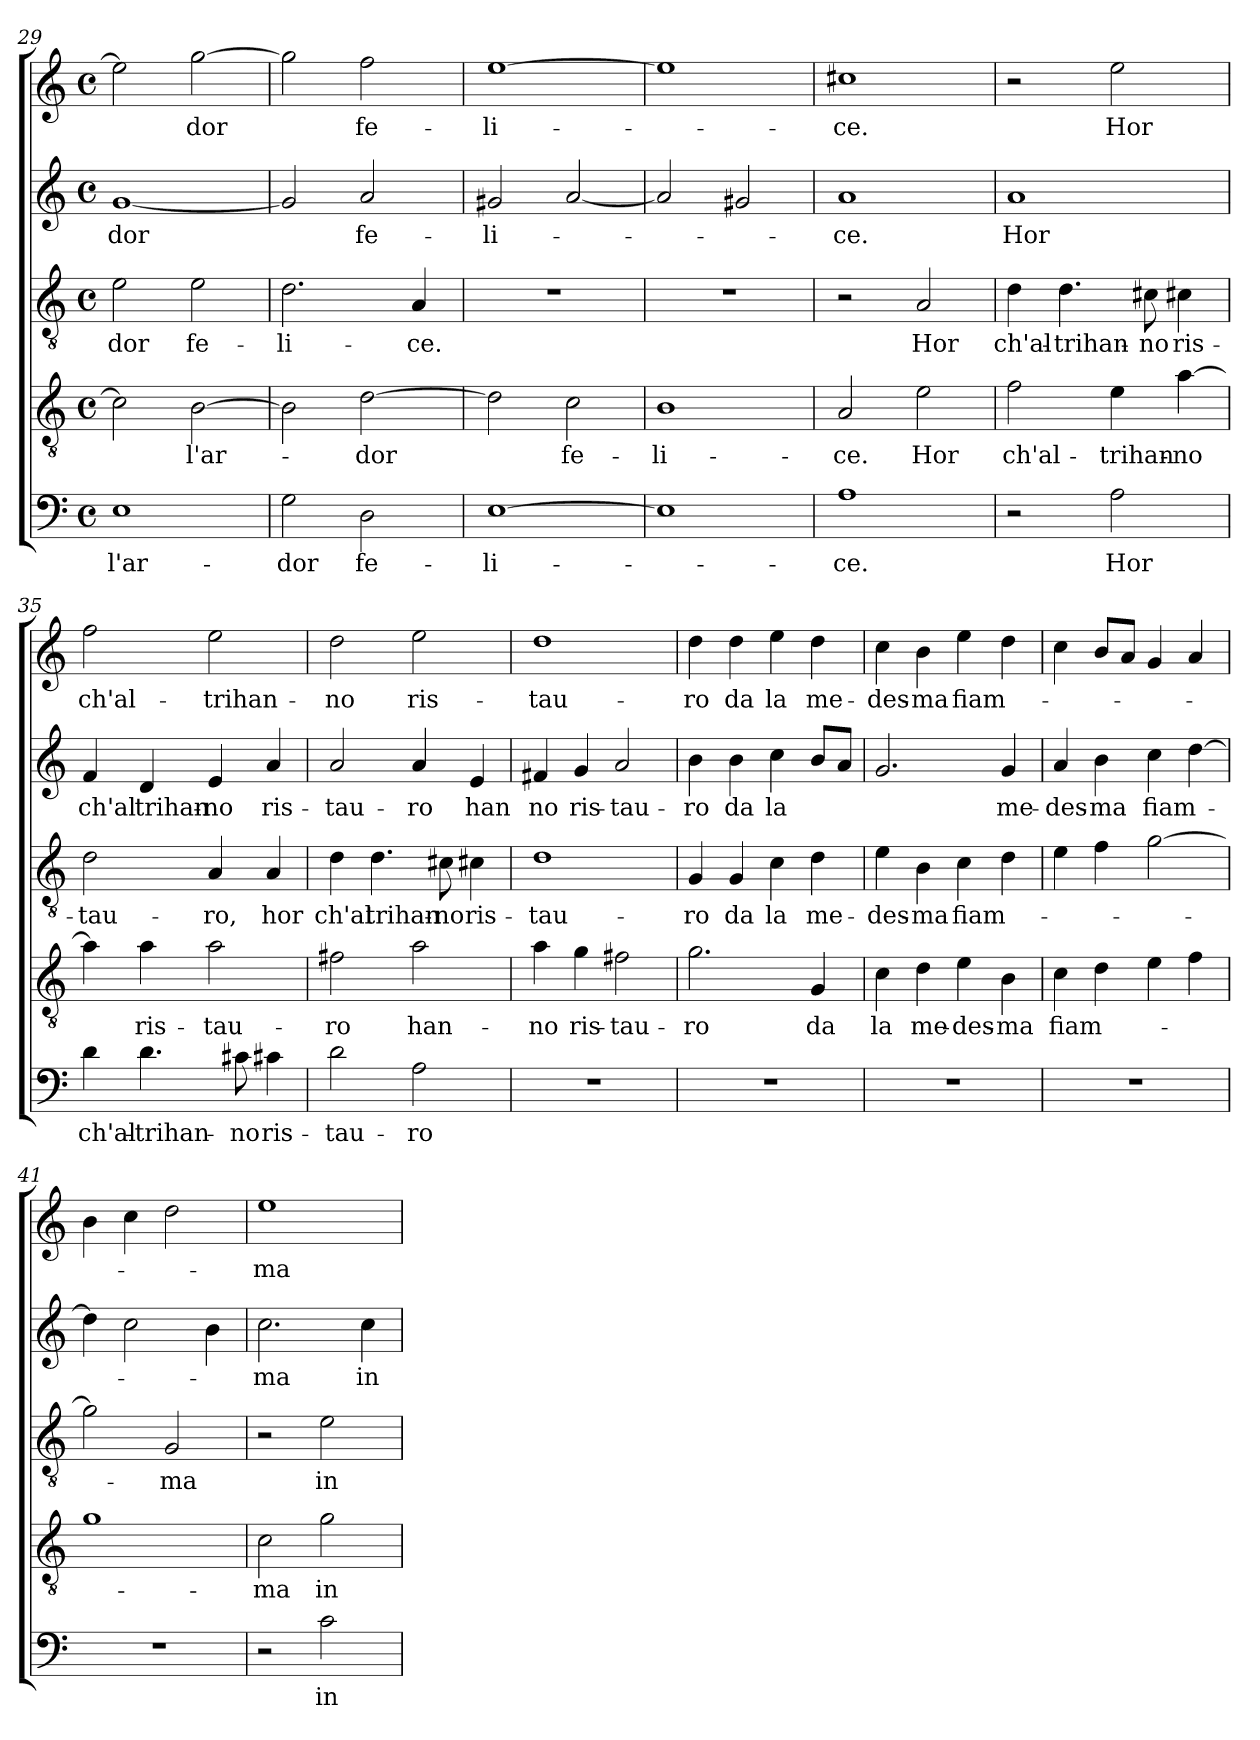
**kern	**text	**kern	**text	**kern	**text	**kern	**text	**kern	**text
*part5	*part5	*part4	*part4	*part3	*part3	*part2	*part2	*part1	*part1
*staff5	*staff5	*staff4	*staff4	*staff3	*staff3	*staff2	*staff2	*staff1	*staff1
*clefF4	*	*clefGv2	*	*clefGv2	*	*clefG2	*	*clefG2	*
*k[]	*	*k[]	*	*k[]	*	*k[]	*	*k[]	*
*C:	*	*C:	*	*C:	*	*C:	*	*C:	*
*M4/4	*	*M4/4	*	*M4/4	*	*M4/4	*	*M4/4	*
*met(c)	*	*met(c)	*	*met(c)	*	*met(c)	*	*met(c)	*
=29	=29	=29	=29	=29	=29	=29	=29	=29	=29
1E	l'ar-	2c\]	.	2e\	-dor	[1g	-dor	2ee\]	.
.	.	[2B\	l'ar-	2e\	fe-	.	.	[2gg\	-dor
=30	=30	=30	=30	=30	=30	=30	=30	=30	=30
2G\	-dor	2B\]	.	2.d\	-li-	2g/]	.	2gg\]	.
2D\	fe-	[2d\	-dor	.	.	2a/	fe-	2ff\	fe-
.	.	.	.	4A/	-ce.	.	.	.	.
!!LO:LB:g=z
=31	=31	=31	=31	=31	=31	=31	=31	=31	=31
[1E	-li-	2d\]	.	1r	.	2g#X/	-li-	[1ee	-li-
.	.	2c\	fe-	.	.	[2a/	.	.	.
=32	=32	=32	=32	=32	=32	=32	=32	=32	=32
1E]	.	1B	-li-	1r	.	2a/]	.	1ee]	.
.	.	.	.	.	.	2g#X/	.	.	.
=33	=33	=33	=33	=33	=33	=33	=33	=33	=33
1A	-ce.	2A/	-ce.	2r	.	1a	-ce.	1cc#X	-ce.
.	.	2e\	Hor	2A/	Hor	.	.	.	.
=34	=34	=34	=34	=34	=34	=34	=34	=34	=34
2r	.	2f\	ch'al-	4d\	ch'al-	1a	Hor	2r	.
.	.	.	.	4.d\	-trihan-	.	.	.	.
2A\	Hor	4e\	-trihan-	.	.	.	.	2ee\	Hor
.	.	.	.	8c#X\	-no	.	.	.	.
.	.	[4a\	-no	4c#X\	ris-	.	.	.	.
=35	=35	=35	=35	=35	=35	=35	=35	=35	=35
4d\	ch'al-	4a\]	.	2d\	-tau-	4f/	ch'al	2ff\	ch'al-
4.d\	-trihan-	4a\	ris-	.	.	4d/	trihan-	.	.
.	.	2a\	-tau-	4A/	-ro,	4e/	-no	2ee\	-trihan-
8c#X\	-no	.	.	.	.	.	.	.	.
4c#X\	ris-	.	.	4A/	hor	4a/	ris-	.	.
!!LO:LB:g=z
=36	=36	=36	=36	=36	=36	=36	=36	=36	=36
2d\	-tau-	2f#X\	-ro	4d\	ch'al	2a/	-tau-	2dd\	-no
.	.	.	.	4.d\	trihan-	.	.	.	.
2A\	-ro	2a\	han-	.	.	4a/	-ro	2ee\	ris-
.	.	.	.	8c#X\	-no	.	.	.	.
.	.	.	.	4c#X\	ris-	4e/	han	.	.
=37	=37	=37	=37	=37	=37	=37	=37	=37	=37
1r	.	4a\	-no	1d	-tau-	4f#X/	no	1dd	-tau-
.	.	4g\	ris-	.	.	4g/	ris-	.	.
.	.	2f#X\	-tau-	.	.	2a/	-tau-	.	.
=38	=38	=38	=38	=38	=38	=38	=38	=38	=38
1r	.	2.g\	-ro	4G/	-ro	4b\	-ro	4dd\	-ro
.	.	.	.	4G/	da	4b\	da	4dd\	da
.	.	.	.	4c\	la	4cc\	la	4ee\	la
.	.	4G/	da	4d\	me-	8b/L	.	4dd\	me-
.	.	.	.	.	.	8a/J	.	.	.
=39	=39	=39	=39	=39	=39	=39	=39	=39	=39
1r	.	4c\	la	4e\	-des-	2.g/	.	4cc\	-des-
.	.	4d\	me-	4B\	-ma	.	.	4b\	-ma
.	.	4e\	-des-	4c\	fiam-	.	.	4ee\	fiam-
.	.	4B\	-ma	4d\	.	4g/	me-	4dd\	.
=40	=40	=40	=40	=40	=40	=40	=40	=40	=40
1r	.	4c\	fiam-	4e\	.	4a/	-des-	4cc\	.
.	.	4d\	.	4f\	.	4b\	-ma	8b/L	.
.	.	.	.	.	.	.	.	8a/J	.
.	.	4e\	.	[2g\	.	4cc\	fiam-	4g/	.
.	.	4f\	.	.	.	[4dd\	.	4a/	.
!!LO:PB:g=z
=41	=41	=41	=41	=41	=41	=41	=41	=41	=41
1r	.	1g	.	2g\]	.	4dd\]	.	4b\	.
.	.	.	.	.	.	2cc\	.	4cc\	.
.	.	.	.	2G/	-ma	.	.	2dd\	.
.	.	.	.	.	.	4b\	.	.	.
=42	=42	=42	=42	=42	=42	=42	=42	=42	=42
2r	.	2c\	-ma	2r	.	2.cc\	-ma	1ee	-ma
2c\	in	2g\	in	2e\	in	.	.	.	.
.	.	.	.	.	.	4cc\	in	.	.
=	=	=	=	=	=	=	=	=	=
*-	*-	*-	*-	*-	*-	*-	*-	*-	*-
